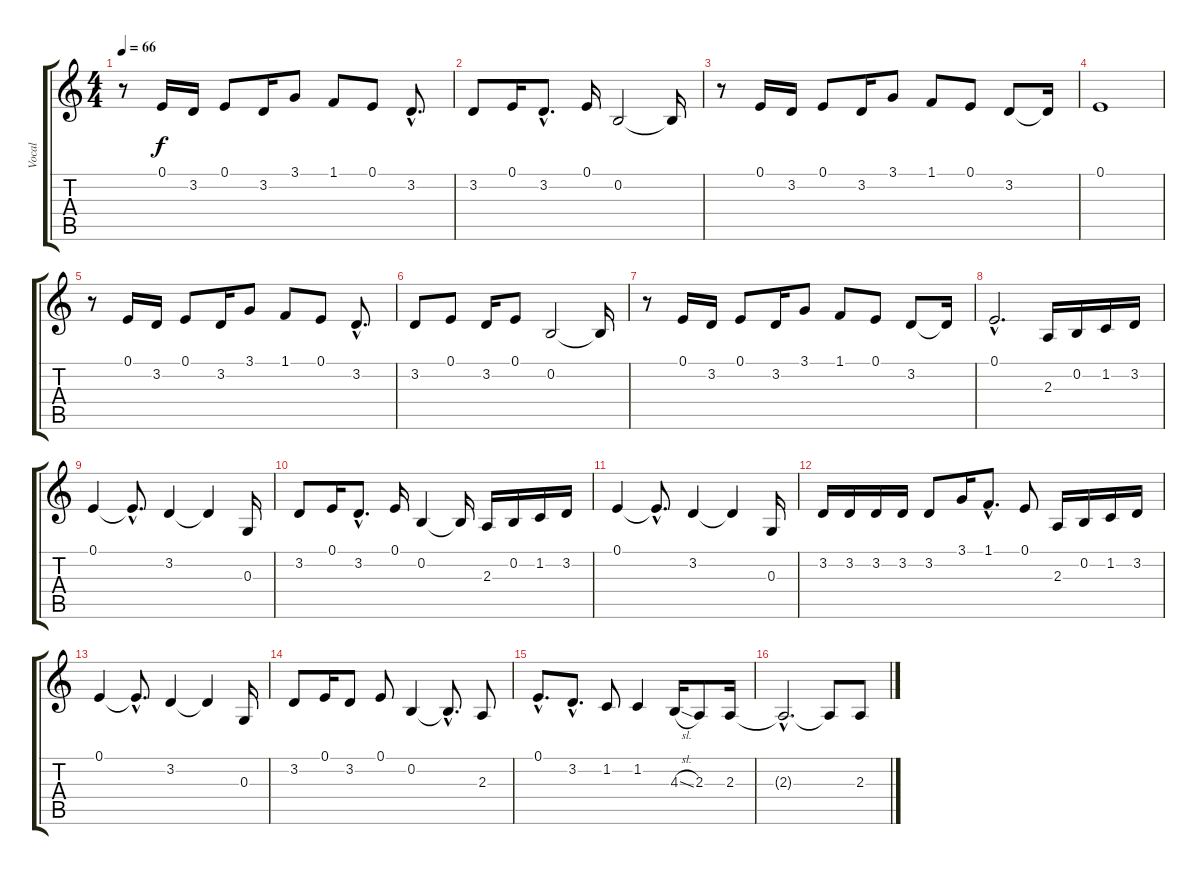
\track ("Vocal" "Vocal") {instrument harmonica}
\staff {score tabs}
\tuning (E4 B3 G3 D3 A2 E2) {hide}
\ts (4 4)
\tempo 66
\clef g2
\ks c
r.8{dy f} 0.1.16 3.2.16 0.1.8 3.2.16 3.1.8 1.1.8 0.1.8 3.2{hac}.8{d} |
3.2.8 0.1.16 3.2{hac}.8{d} 0.1.16 0.2.2 0.2{t}.16 |
r.8 0.1.16 3.2.16 0.1.8 3.2.16 3.1.8 1.1.8 0.1.8 3.2.8 3.2{t}.16 |
0.1.1 |
r.8 0.1.16 3.2.16 0.1.8 3.2.16 3.1.8 1.1.8 0.1.8 3.2{hac}.8{d} |
3.2.8 0.1.8 3.2.16 0.1.8 0.2.2 0.2{t}.16 |
r.8 0.1.16 3.2.16 0.1.8 3.2.16 3.1.8 1.1.8 0.1.8 3.2.8 3.2{t}.16 |
0.1{hac}.2{d} 2.3.16 0.2.16 1.2.16 3.2.16 |
0.1.4 0.1{hac t}.8{d} 3.2.4 3.2{t}.4 0.3.16 |
3.2.8 0.1.16 3.2{hac}.8{d} 0.1.16 0.2.4 0.2{t}.16 2.3.16 0.2.16 1.2.16 3.2.16 |
0.1.4 0.1{hac t}.8{d} 3.2.4 3.2{t}.4 0.3.16 |
3.2.16 3.2.16 3.2.16 3.2.16 3.2.8 3.1.16 1.1{hac}.8{d} 0.1.8 2.3.16 0.2.16 1.2.16 3.2.16 |
0.1.4 0.1{hac t}.8{d} 3.2.4 3.2{t}.4 0.3.16 |
3.2.8 0.1.16 3.2.8 0.1.8 0.2.4 0.2{hac t}.8{d} 2.3.8 |
0.1{hac}.8{d} 3.2{hac}.8{d} 1.2.8 1.2.4 4.3{sl}.16 2.3.8 2.3.16 |
2.3{hac t}.2{d} 2.3{t}.8 2.3.8
